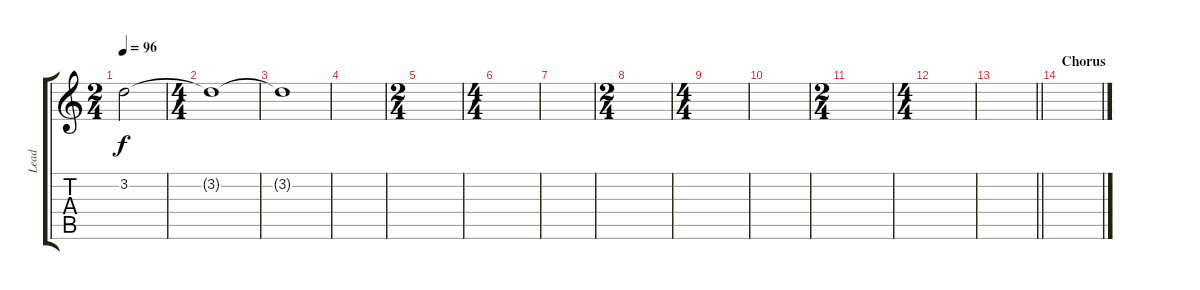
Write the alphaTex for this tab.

\track ("Lead" "Lead") {instrument distortionguitar}
\staff {score tabs}
\tuning (E4 B3 G3 D3 A2 E2) {hide}
\ts (2 4)
\tempo 96
\clef g2
\ks c
3.2{t}.2{dy f} |
\ts (4 4)
3.2{t}.1 |
3.2{t}.1 |
|
\ts (2 4)
|
\ts (4 4)
|
|
\ts (2 4)
|
\ts (4 4)
|
|
\ts (2 4)
|
\ts (4 4)
|
\barLineRight lightlight
|
\section ("" "Chorus")
